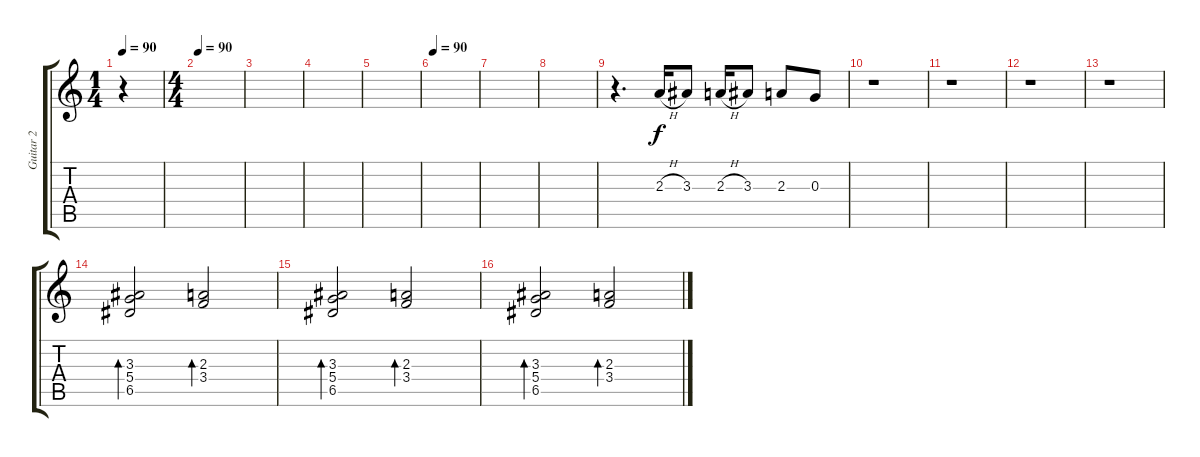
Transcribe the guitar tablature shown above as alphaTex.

\track ("Guitar 2" "Guitar 2") {instrument electricguitarjazz}
\staff {score tabs}
\tuning (E4 B3 G3 D3 A2 E2) {hide}
\ts (1 4)
\tempo 90
\clef g2
\ks c
r.4{dy f instrument electricguitarjazz} |
\ts (4 4)
\tempo 90
|
|
|
|
\tempo 90
|
|
|
r.4{d} 2.3{h}.16 3.3.8 2.3{h}.16 3.3.8 2.3.8 0.3.8 |
r.1 |
r.1 |
r.1 |
r.1 |
(3.3 5.4 6.5).2{bd 240} (2.3 3.4).2{bd 240} |
(3.3 5.4 6.5).2{bd 240} (2.3 3.4).2{bd 240} |
(3.3 5.4 6.5).2{bd 240} (2.3 3.4).2{bd 240}
